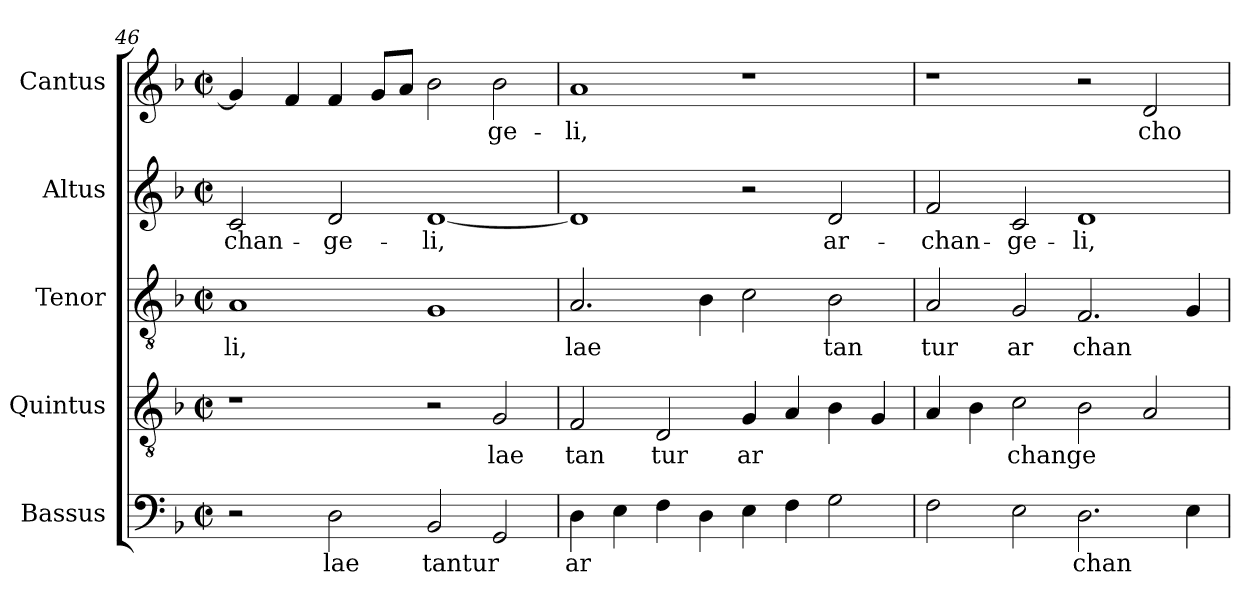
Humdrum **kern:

**kern	**text	**kern	**text	**kern	**text	**kern	**text	**kern	**text
*part5	*part5	*part4	*part4	*part3	*part3	*part2	*part2	*part1	*part1
*staff5	*staff5	*staff4	*staff4	*staff3	*staff3	*staff2	*staff2	*staff1	*staff1
*I"Bassus	*	*I"Quintus	*	*I"Tenor	*	*I"Altus	*	*I"Cantus	*
!!LO:LB:g=z
*clefF4	*	*clefGv2	*	*clefGv2	*	*clefG2	*	*clefG2	*
*k[b-]	*	*k[b-]	*	*k[b-]	*	*k[b-]	*	*k[b-]	*
*F:	*	*F:	*	*F:	*	*F:	*	*F:	*
*M2/2	*	*M2/2	*	*M2/2	*	*M2/2	*	*M2/2	*
*met(c|)	*	*met(c|)	*	*met(c|)	*	*met(c|)	*	*met(c|)	*
=46	=46	=46	=46	=46	=46	=46	=46	=46	=46
!	!	!	!	!	!LO:LY:b:cj	!	!LO:LY:b:cj	!	!
*	*	*	*	*	*	*	*	*^	*
2r	.	1r	.	1A	-li,	2c/	chan-	4g/]	8ryy	.
.	.	.	.	.	.	.	.	.	1...ryy	.
.	.	.	.	.	.	.	.	4f/	.	.
!	!LO:LY:b:cj	!	!	!	!	!	!LO:LY:b:cj	!	!	!
2D\	lae	.	.	.	.	2d/	-ge-	4f/	.	.
.	.	.	.	.	.	.	.	8g/L	.	.
.	.	.	.	.	.	.	.	8a/J	.	.
!	!LO:LY:b:cj	!	!	!	!	!	!LO:LY:b:cj	!	!	!
2BB-/	tantur	2r	.	1G	.	[<1d	-li,	2b-\	.	.
!	!	!	!LO:LY:b:cj	!	!	!	!	!	!	!LO:LY:b:cj
2GG/	.	2G/	lae	.	.	.	.	2b-\	.	-ge-
=47	=47	=47	=47	=47	=47	=47	=47	=47	=47	=47
!	!LO:LY:b:cj	!	!LO:LY:b:cj	!	!LO:LY:b	!	!	!	!	!LO:LY:b:cj
*	*	*	*	*	*	*	*	*v	*v	*
4D\	ar	2F/	tan	2.A/	lae	1d]	.	1a	-li,
4E\	.	.	.	.	.	.	.	.	.
!	!	!	!LO:LY:b:cj	!	!	!	!	!	!
4F\	.	2D/	tur	.	.	.	.	.	.
4D\	.	.	.	4B-\	.	.	.	.	.
!	!	!	!LO:LY:b:cj	!	!	!	!	!	!
4E\	.	4G/	ar	2c\	.	2r	.	1r	.
4F\	.	4A/	.	.	.	.	.	.	.
!	!	!	!	!	!LO:LY:b:cj	!	!LO:LY:b:cj	!	!
2G\	.	4B-\	.	2B-\	tan	2d/	ar-	.	.
.	.	4G/	.	.	.	.	.	.	.
=48	=48	=48	=48	=48	=48	=48	=48	=48	=48
!	!	!	!	!	!LO:LY:b:cj	!	!LO:LY:b:cj	!	!
2F\	.	4A/	.	2A/	tur	2f/	-chan-	1r	.
.	.	4B-\	.	.	.	.	.	.	.
!	!	!	!LO:LY:b	!	!LO:LY:b:cj	!	!LO:LY:b:cj	!	!
2E\	.	2c\	change	2G/	ar	2c/	-ge-	.	.
!	!LO:LY:b	!	!	!	!LO:LY:b	!	!LO:LY:b:cj	!	!
2.D\	chan	2B-\	.	2.F/	chan	1d	-li,	2r	.
!	!	!	!	!	!	!	!	!	!LO:LY:b:cj
.	.	2A/	.	.	.	.	.	2d/	cho-
4E\	.	.	.	4G/	.	.	.	.	.
=	=	=	=	=	=	=	=	=	=
*-	*-	*-	*-	*-	*-	*-	*-	*-	*-
